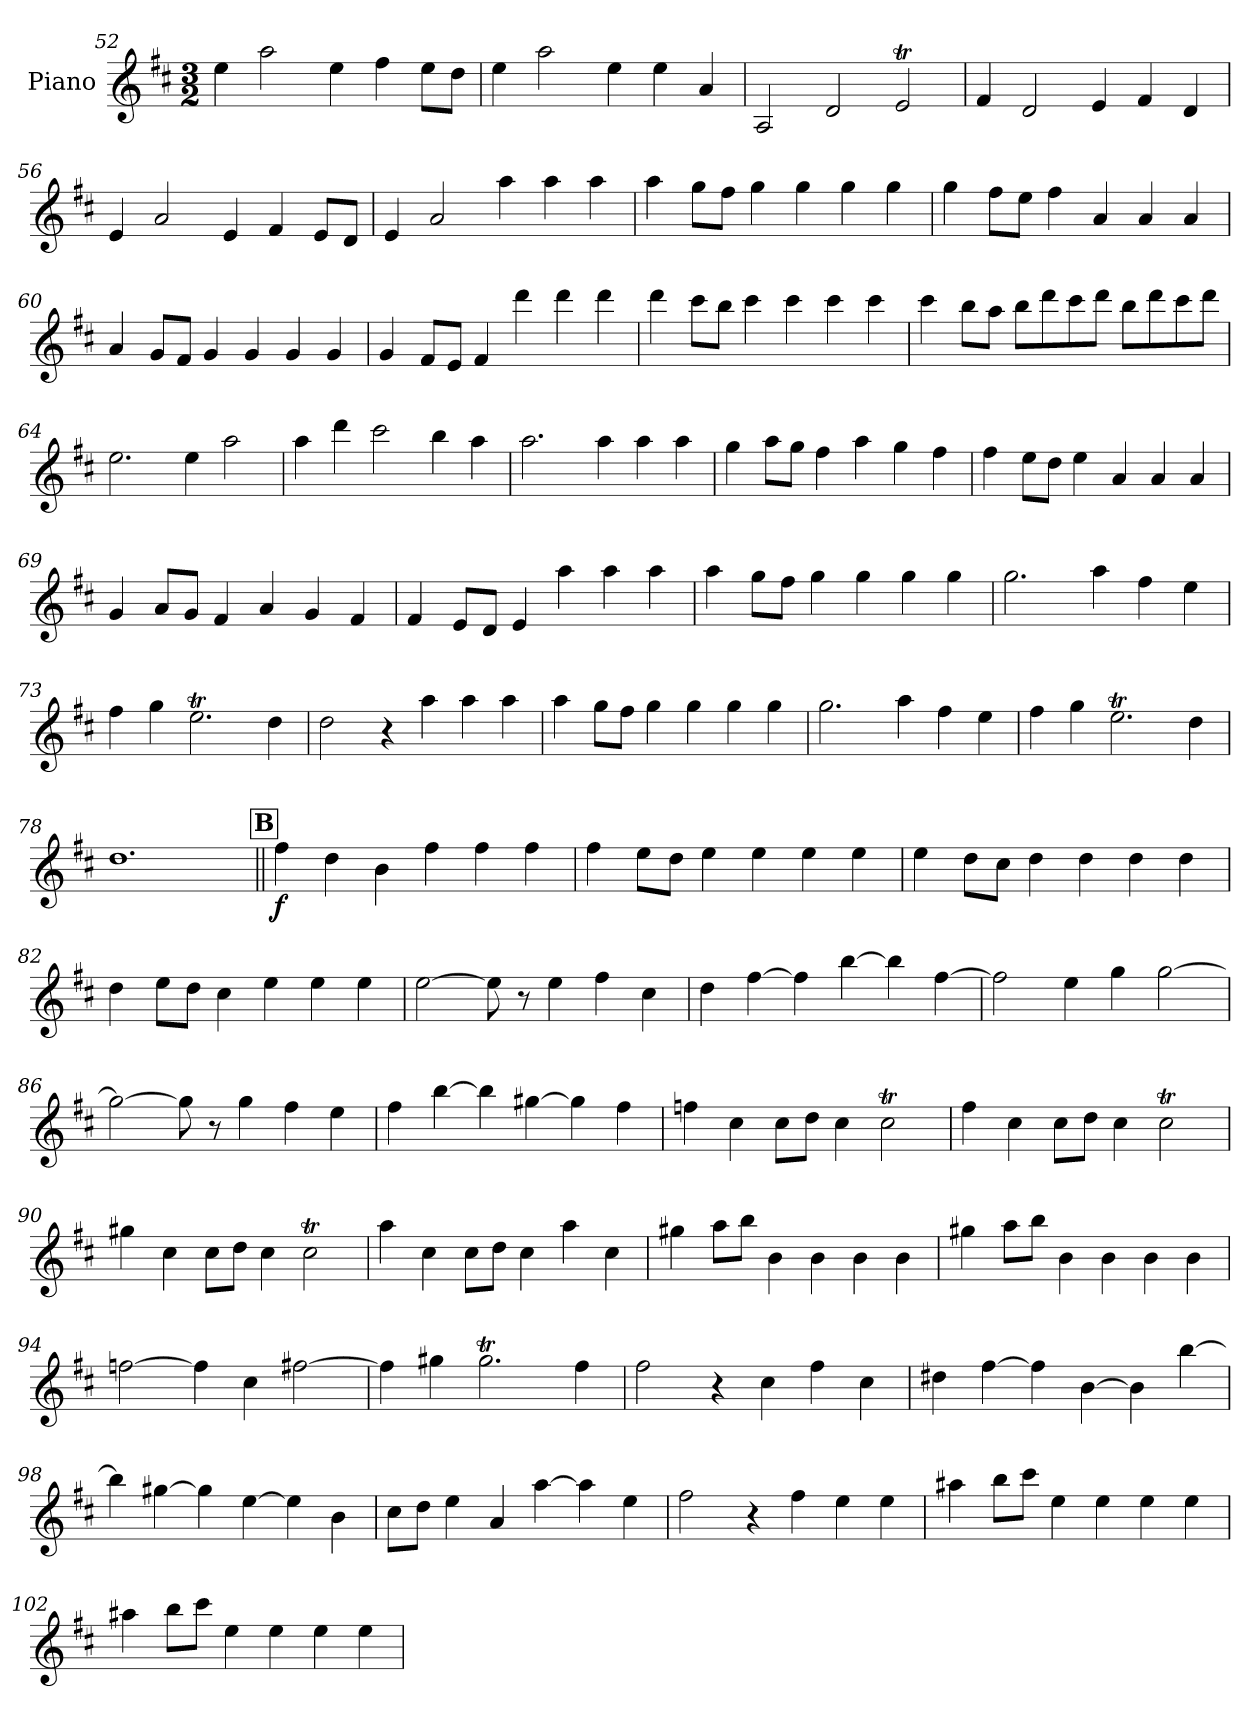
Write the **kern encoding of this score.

**kern	**dynam
*part1	*part1
*staff1	*staff1
*I"Piano	*
*I'Pno.	*
*clefG2	*
*k[f#c#]	*
*M3/2	*
=52	=52
4ee	.
2aa	.
4ee	.
4ff#	.
8eeL	.
8ddJ	.
=53	=53
4ee	.
2aa	.
4ee	.
4ee	.
4a	.
=54	=54
2A!	.
2d!	.
2eT!	.
=55	=55
4f#!	.
2d!	.
4e!	.
4f#!	.
4d!	.
=56	=56
4e!	.
2a!	.
4e!	.
4f#!	.
8e!L	.
8d!J	.
=57	=57
4e!	.
2a!	.
4aa	.
4aa	.
4aa	.
=58	=58
4aa	.
8ggL	.
8ff#J	.
4gg	.
4gg	.
4gg	.
4gg	.
=59	=59
4gg	.
8ff#L	.
8eeJ	.
4ff#	.
4a!	.
4a!	.
4a!	.
=60	=60
4a!	.
8g!L	.
8f#!J	.
4g!	.
4g!	.
4g!	.
4g!	.
=61	=61
4g!	.
8f#!L	.
8e!J	.
4f#!	.
4ddd	.
4ddd	.
4ddd	.
=62	=62
4ddd	.
8ccc#L	.
8bbJ	.
4ccc#	.
4ccc#	.
4ccc#	.
4ccc#	.
=63	=63
4ccc#	.
8bbL	.
8aaJ	.
8bbL	.
8ddd	.
8ccc#	.
8dddJ	.
8bbL	.
8ddd	.
8ccc#	.
8dddJ	.
=64	=64
2.ee	.
4ee	.
2aa	.
=65	=65
4aa	.
4ddd	.
2ccc#	.
4bb	.
4aa	.
=66	=66
2.aa	.
4aa	.
4aa	.
4aa	.
=67	=67
4gg	.
8aaL	.
8ggJ	.
4ff#	.
4aa	.
4gg	.
4ff#	.
=68	=68
4ff#	.
8eeL	.
8ddJ	.
4ee	.
4a!	.
4a!	.
4a!	.
=69	=69
4g!	.
8a!L	.
8g!J	.
4f#!	.
4a!	.
4g!	.
4f#!	.
=70	=70
4f#!	.
8e!L	.
8d!J	.
4e!	.
4aa	.
4aa	.
4aa	.
=71	=71
4aa	.
8ggL	.
8ff#J	.
4gg	.
4gg	.
4gg	.
4gg	.
=72	=72
2.gg	.
4aa	.
4ff#	.
4ee	.
=73	=73
4ff#	.
4gg	.
2.eeT	.
4dd	.
=74	=74
2dd	.
4r	.
4aa	.
4aa	.
4aa	.
=75	=75
4aa	.
8ggL	.
8ff#J	.
4gg	.
4gg	.
4gg	.
4gg	.
=76	=76
2.gg	.
4aa	.
4ff#	.
4ee	.
=77	=77
4ff#	.
4gg	.
2.eeT	.
4dd	.
=78	=78
1.dd	.
!!LO:REH:place=s1:a:B:fs=14:t=B
=79||	=79||
!	!LO:DY:b
4ff#	f
4dd	.
4b	.
4ff#	.
4ff#	.
4ff#	.
=80	=80
4ff#	.
8eeL	.
8ddJ	.
4ee	.
4ee	.
4ee	.
4ee	.
=81	=81
4ee	.
8ddL	.
8cc#J	.
4dd	.
4dd	.
4dd	.
4dd	.
=82	=82
4dd	.
8eeL	.
8ddJ	.
4cc#	.
4ee	.
4ee	.
4ee	.
=83	=83
[2ee	.
8ee]	.
8r	.
4ee	.
4ff#	.
4cc#	.
=84	=84
4dd	.
[4ff#	.
4ff#]	.
[4bb	.
4bb]	.
[4ff#	.
=85	=85
2ff#]	.
4ee	.
4gg	.
[2gg	.
=86	=86
2gg_	.
8gg]	.
8r	.
4gg	.
4ff#	.
4ee	.
=87	=87
4ff#	.
[4bb	.
4bb]	.
[4gg#X	.
4gg#]	.
4ff#	.
=88	=88
4ffn	.
4cc#	.
8cc#L	.
8ddJ	.
4cc#	.
2cc#t	.
=89	=89
4ff#	.
4cc#	.
8cc#L	.
8ddJ	.
4cc#	.
2cc#t	.
=90	=90
4gg#X	.
4cc#	.
8cc#L	.
8ddJ	.
4cc#	.
2cc#t	.
=91	=91
4aa	.
4cc#	.
8cc#L	.
8ddJ	.
4cc#	.
4aa	.
4cc#	.
=92	=92
4gg#X	.
8aaL	.
8bbJ	.
4b	.
4b	.
4b	.
4b	.
=93	=93
4gg#X	.
8aaL	.
8bbJ	.
4b	.
4b	.
4b	.
4b	.
=94	=94
[2ffn	.
4ff]	.
4cc#	.
[2ff#X	.
=95	=95
4ff#]	.
4gg#X	.
2.gg#t	.
4ff#	.
=96	=96
2ff#	.
4r	.
4cc#	.
4ff#	.
4cc#	.
=97	=97
4dd#X	.
[4ff#	.
4ff#]	.
[4b	.
4b]	.
[4bb	.
=98	=98
4bb]	.
[4gg#X	.
4gg#]	.
[4ee	.
4ee]	.
4b	.
=99	=99
8cc#L	.
8ddJ	.
4ee	.
4a	.
[4aa	.
4aa]	.
4ee	.
=100	=100
2ff#	.
4r	.
4ff#	.
4ee	.
4ee	.
=101	=101
4aa#X	.
8bbL	.
8ccc#J	.
4ee	.
4ee	.
4ee	.
4ee	.
=102	=102
4aa#X	.
8bbL	.
8ccc#J	.
4ee	.
4ee	.
4ee	.
4ee	.
=	=
*-	*-
